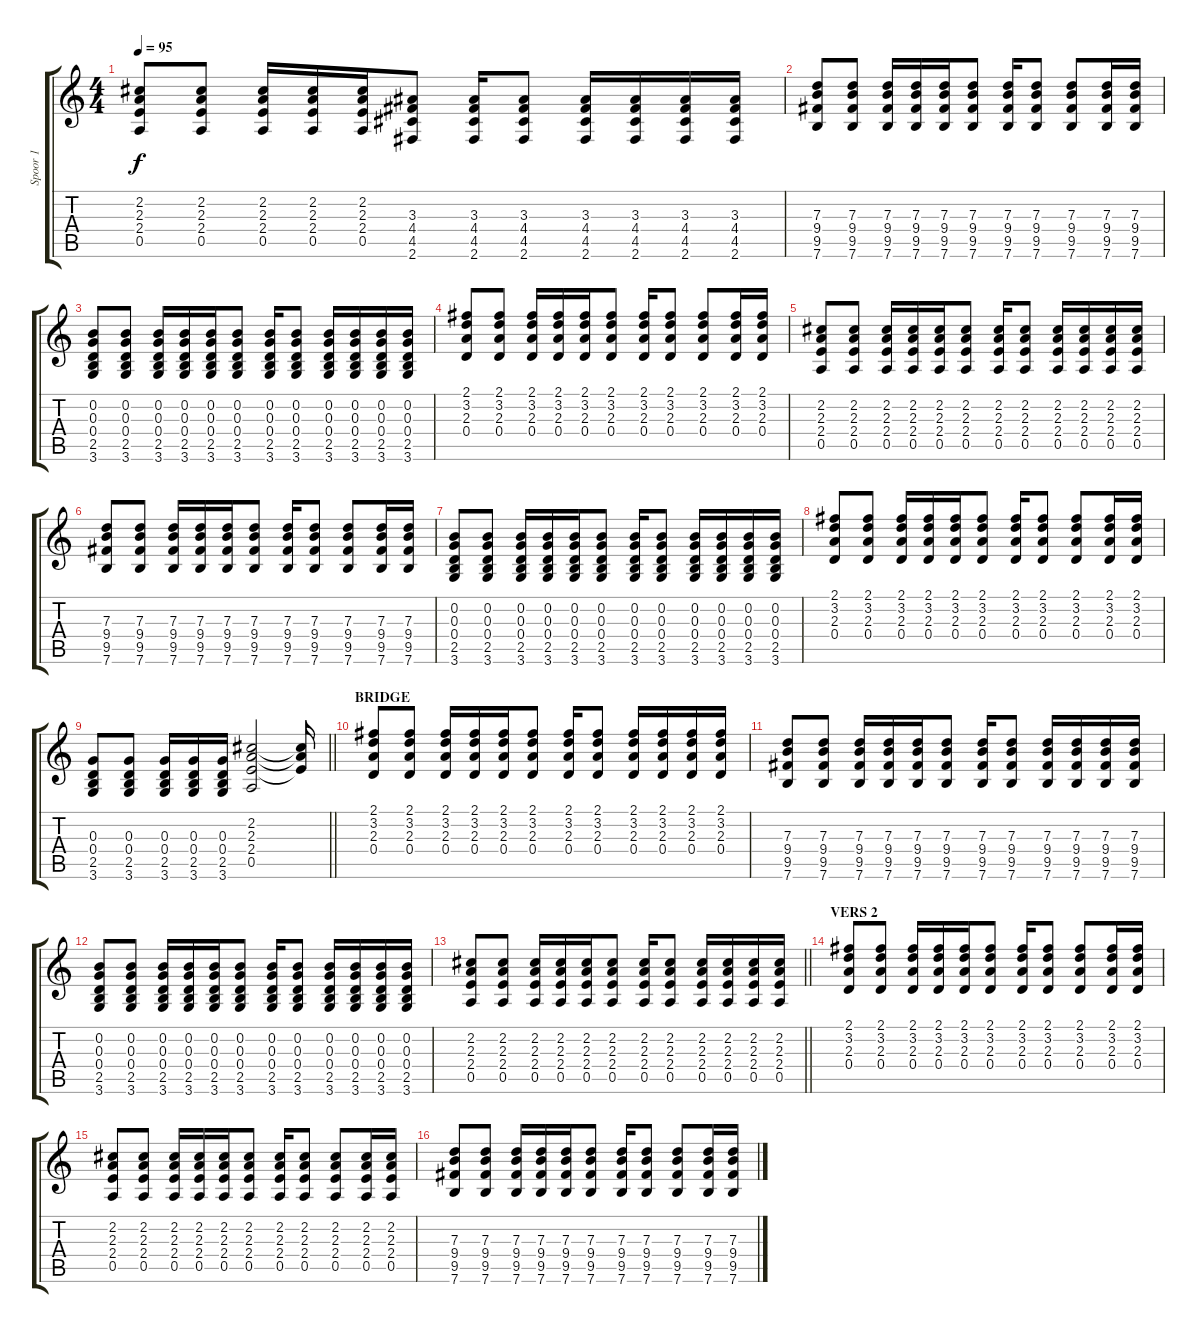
\track ("Spoor 1" "Spoor 1") {instrument acousticguitarsteel}
\staff {score tabs}
\tuning (E4 B3 G3 D3 A2 E2) {hide}
\ts (4 4)
\tempo 95
\clef g2
\ks c
(2.2 2.3 2.4 0.5).8{dy f} (2.2 2.3 2.4 0.5).8 (2.2 2.3 2.4 0.5).16 (2.2 2.3 2.4 0.5).16 (2.2 2.3 2.4 0.5).16 (3.3 4.4 4.5 2.6).8 (3.3 4.4 4.5 2.6).16 (3.3 4.4 4.5 2.6).8 (3.3 4.4 4.5 2.6).16 (3.3 4.4 4.5 2.6).16 (3.3 4.4 4.5 2.6).16 (3.3 4.4 4.5 2.6).16 |
(7.3 9.4 9.5 7.6).8 (7.3 9.4 9.5 7.6).8 (7.3 9.4 9.5 7.6).16 (7.3 9.4 9.5 7.6).16 (7.3 9.4 9.5 7.6).16 (7.3 9.4 9.5 7.6).8 (7.3 9.4 9.5 7.6).16 (7.3 9.4 9.5 7.6).8 (7.3 9.4 9.5 7.6).8 (7.3 9.4 9.5 7.6).16 (7.3 9.4 9.5 7.6).16 |
(0.2 0.3 0.4 2.5 3.6).8 (0.2 0.3 0.4 2.5 3.6).8 (0.2 0.3 0.4 2.5 3.6).16 (0.2 0.3 0.4 2.5 3.6).16 (0.2 0.3 0.4 2.5 3.6).16 (0.2 0.3 0.4 2.5 3.6).8 (0.2 0.3 0.4 2.5 3.6).16 (0.2 0.3 0.4 2.5 3.6).8 (0.2 0.3 0.4 2.5 3.6).16 (0.2 0.3 0.4 2.5 3.6).16 (0.2 0.3 0.4 2.5 3.6).16 (0.2 0.3 0.4 2.5 3.6).16 |
(2.1 3.2 2.3 0.4).8 (2.1 3.2 2.3 0.4).8 (2.1 3.2 2.3 0.4).16 (2.1 3.2 2.3 0.4).16 (2.1 3.2 2.3 0.4).16 (2.1 3.2 2.3 0.4).8 (2.1 3.2 2.3 0.4).16 (2.1 3.2 2.3 0.4).8 (2.1 3.2 2.3 0.4).8 (2.1 3.2 2.3 0.4).16 (2.1 3.2 2.3 0.4).16 |
(2.2 2.3 2.4 0.5).8 (2.2 2.3 2.4 0.5).8 (2.2 2.3 2.4 0.5).16 (2.2 2.3 2.4 0.5).16 (2.2 2.3 2.4 0.5).16 (2.2 2.3 2.4 0.5).8 (2.2 2.3 2.4 0.5).16 (2.2 2.3 2.4 0.5).8 (2.2 2.3 2.4 0.5).16 (2.2 2.3 2.4 0.5).16 (2.2 2.3 2.4 0.5).16 (2.2 2.3 2.4 0.5).16 |
(7.3 9.4 9.5 7.6).8 (7.3 9.4 9.5 7.6).8 (7.3 9.4 9.5 7.6).16 (7.3 9.4 9.5 7.6).16 (7.3 9.4 9.5 7.6).16 (7.3 9.4 9.5 7.6).8 (7.3 9.4 9.5 7.6).16 (7.3 9.4 9.5 7.6).8 (7.3 9.4 9.5 7.6).8 (7.3 9.4 9.5 7.6).16 (7.3 9.4 9.5 7.6).16 |
(0.2 0.3 0.4 2.5 3.6).8 (0.2 0.3 0.4 2.5 3.6).8 (0.2 0.3 0.4 2.5 3.6).16 (0.2 0.3 0.4 2.5 3.6).16 (0.2 0.3 0.4 2.5 3.6).16 (0.2 0.3 0.4 2.5 3.6).8 (0.2 0.3 0.4 2.5 3.6).16 (0.2 0.3 0.4 2.5 3.6).8 (0.2 0.3 0.4 2.5 3.6).16 (0.2 0.3 0.4 2.5 3.6).16 (0.2 0.3 0.4 2.5 3.6).16 (0.2 0.3 0.4 2.5 3.6).16 |
(2.1 3.2 2.3 0.4).8 (2.1 3.2 2.3 0.4).8 (2.1 3.2 2.3 0.4).16 (2.1 3.2 2.3 0.4).16 (2.1 3.2 2.3 0.4).16 (2.1 3.2 2.3 0.4).8 (2.1 3.2 2.3 0.4).16 (2.1 3.2 2.3 0.4).8 (2.1 3.2 2.3 0.4).8 (2.1 3.2 2.3 0.4).16 (2.1 3.2 2.3 0.4).16 |
\barLineRight lightlight
(0.3 0.4 2.5 3.6).8 (0.3 0.4 2.5 3.6).8 (0.3 0.4 2.5 3.6).16 (0.3 0.4 2.5 3.6).16 (0.3 0.4 2.5 3.6).16 (2.2 2.3 2.4 0.5).2 (2.2{t} 2.3{t} 2.4{t}).16 |
\section ("" "BRIDGE")
(2.1 3.2 2.3 0.4).8 (2.1 3.2 2.3 0.4).8 (2.1 3.2 2.3 0.4).16 (2.1 3.2 2.3 0.4).16 (2.1 3.2 2.3 0.4).16 (2.1 3.2 2.3 0.4).8 (2.1 3.2 2.3 0.4).16 (2.1 3.2 2.3 0.4).8 (2.1 3.2 2.3 0.4).16 (2.1 3.2 2.3 0.4).16 (2.1 3.2 2.3 0.4).16 (2.1 3.2 2.3 0.4).16 |
(7.3 9.4 9.5 7.6).8 (7.3 9.4 9.5 7.6).8 (7.3 9.4 9.5 7.6).16 (7.3 9.4 9.5 7.6).16 (7.3 9.4 9.5 7.6).16 (7.3 9.4 9.5 7.6).8 (7.3 9.4 9.5 7.6).16 (7.3 9.4 9.5 7.6).8 (7.3 9.4 9.5 7.6).16 (7.3 9.4 9.5 7.6).16 (7.3 9.4 9.5 7.6).16 (7.3 9.4 9.5 7.6).16 |
(0.2 0.3 0.4 2.5 3.6).8 (0.2 0.3 0.4 2.5 3.6).8 (0.2 0.3 0.4 2.5 3.6).16 (0.2 0.3 0.4 2.5 3.6).16 (0.2 0.3 0.4 2.5 3.6).16 (0.2 0.3 0.4 2.5 3.6).8 (0.2 0.3 0.4 2.5 3.6).16 (0.2 0.3 0.4 2.5 3.6).8 (0.2 0.3 0.4 2.5 3.6).16 (0.2 0.3 0.4 2.5 3.6).16 (0.2 0.3 0.4 2.5 3.6).16 (0.2 0.3 0.4 2.5 3.6).16 |
\barLineRight lightlight
(2.2 2.3 2.4 0.5).8 (2.2 2.3 2.4 0.5).8 (2.2 2.3 2.4 0.5).16 (2.2 2.3 2.4 0.5).16 (2.2 2.3 2.4 0.5).16 (2.2 2.3 2.4 0.5).8 (2.2 2.3 2.4 0.5).16 (2.2 2.3 2.4 0.5).8 (2.2 2.3 2.4 0.5).16 (2.2 2.3 2.4 0.5).16 (2.2 2.3 2.4 0.5).16 (2.2 2.3 2.4 0.5).16 |
\section ("" "VERS 2")
(2.1 3.2 2.3 0.4).8 (2.1 3.2 2.3 0.4).8 (2.1 3.2 2.3 0.4).16 (2.1 3.2 2.3 0.4).16 (2.1 3.2 2.3 0.4).16 (2.1 3.2 2.3 0.4).8 (2.1 3.2 2.3 0.4).16 (2.1 3.2 2.3 0.4).8 (2.1 3.2 2.3 0.4).8 (2.1 3.2 2.3 0.4).16 (2.1 3.2 2.3 0.4).16 |
(2.2 2.3 2.4 0.5).8 (2.2 2.3 2.4 0.5).8 (2.2 2.3 2.4 0.5).16 (2.2 2.3 2.4 0.5).16 (2.2 2.3 2.4 0.5).16 (2.2 2.3 2.4 0.5).8 (2.2 2.3 2.4 0.5).16 (2.2 2.3 2.4 0.5).8 (2.2 2.3 2.4 0.5).8 (2.2 2.3 2.4 0.5).16 (2.2 2.3 2.4 0.5).16 |
(7.3 9.4 9.5 7.6).8 (7.3 9.4 9.5 7.6).8 (7.3 9.4 9.5 7.6).16 (7.3 9.4 9.5 7.6).16 (7.3 9.4 9.5 7.6).16 (7.3 9.4 9.5 7.6).8 (7.3 9.4 9.5 7.6).16 (7.3 9.4 9.5 7.6).8 (7.3 9.4 9.5 7.6).8 (7.3 9.4 9.5 7.6).16 (7.3 9.4 9.5 7.6).16
